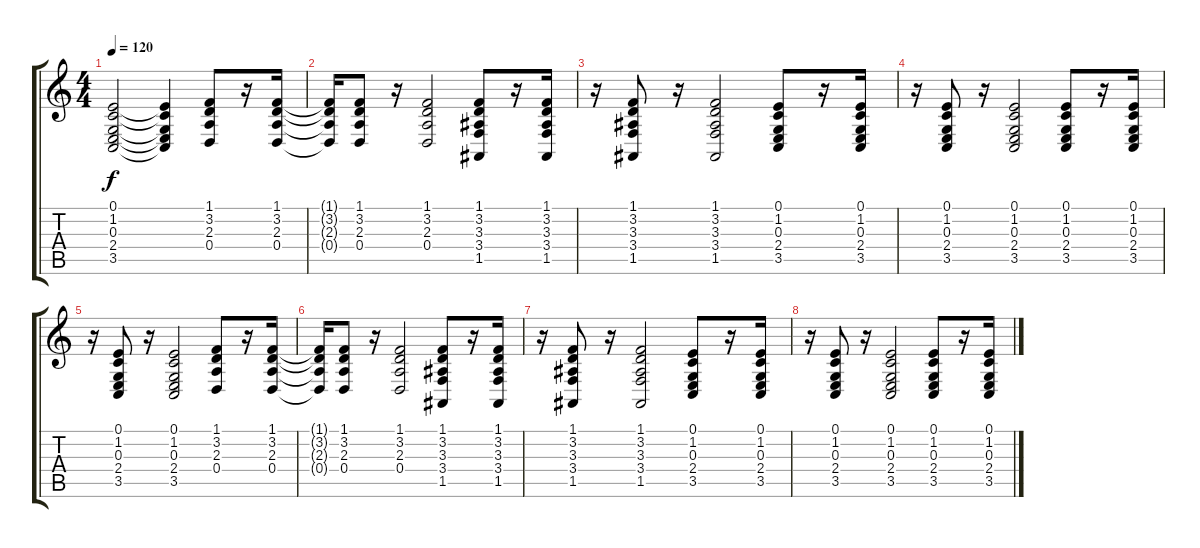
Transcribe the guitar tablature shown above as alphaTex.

\track "" {instrument brightacousticpiano}
\staff {score tabs}
\tuning (E4 B3 G3 D3 A2 E2) {hide}
\ts (4 4)
\tempo 120
\clef g2
\ks c
(0.1{t} 1.2{t} 0.3{t} 2.4{t} 3.5{t}).2{dy f} (0.1{t} 1.2{t} 0.3{t} 2.4{t} 3.5{t}).4 (1.1 3.2 2.3 0.4).8 r.16 (1.1 3.2 2.3 0.4).16 |
(1.1{t} 3.2{t} 2.3{t} 0.4{t}).16 (1.1 3.2 2.3 0.4).8 r.16 (1.1 3.2 2.3 0.4).2 (1.1 3.2 3.3 3.4 1.5).8 r.16 (1.1 3.2 3.3 3.4 1.5).16 |
r.16 (1.1 3.2 3.3 3.4 1.5).8 r.16 (1.1 3.2 3.3 3.4 1.5).2 (0.1 1.2 0.3 2.4 3.5).8 r.16 (0.1 1.2 0.3 2.4 3.5).16 |
r.16 (0.1 1.2 0.3 2.4 3.5).8 r.16 (0.1 1.2 0.3 2.4 3.5).2 (0.1 1.2 0.3 2.4 3.5).8 r.16 (0.1 1.2 0.3 2.4 3.5).16 |
r.16 (0.1 1.2 0.3 2.4 3.5).8 r.16 (0.1 1.2 0.3 2.4 3.5).2 (1.1 3.2 2.3 0.4).8 r.16 (1.1 3.2 2.3 0.4).16 |
(1.1{t} 3.2{t} 2.3{t} 0.4{t}).16 (1.1 3.2 2.3 0.4).8 r.16 (1.1 3.2 2.3 0.4).2 (1.1 3.2 3.3 3.4 1.5).8 r.16 (1.1 3.2 3.3 3.4 1.5).16 |
r.16 (1.1 3.2 3.3 3.4 1.5).8 r.16 (1.1 3.2 3.3 3.4 1.5).2 (0.1 1.2 0.3 2.4 3.5).8 r.16 (0.1 1.2 0.3 2.4 3.5).16 |
r.16 (0.1 1.2 0.3 2.4 3.5).8 r.16 (0.1 1.2 0.3 2.4 3.5).2 (0.1 1.2 0.3 2.4 3.5).8 r.16 (0.1 1.2 0.3 2.4 3.5).16
